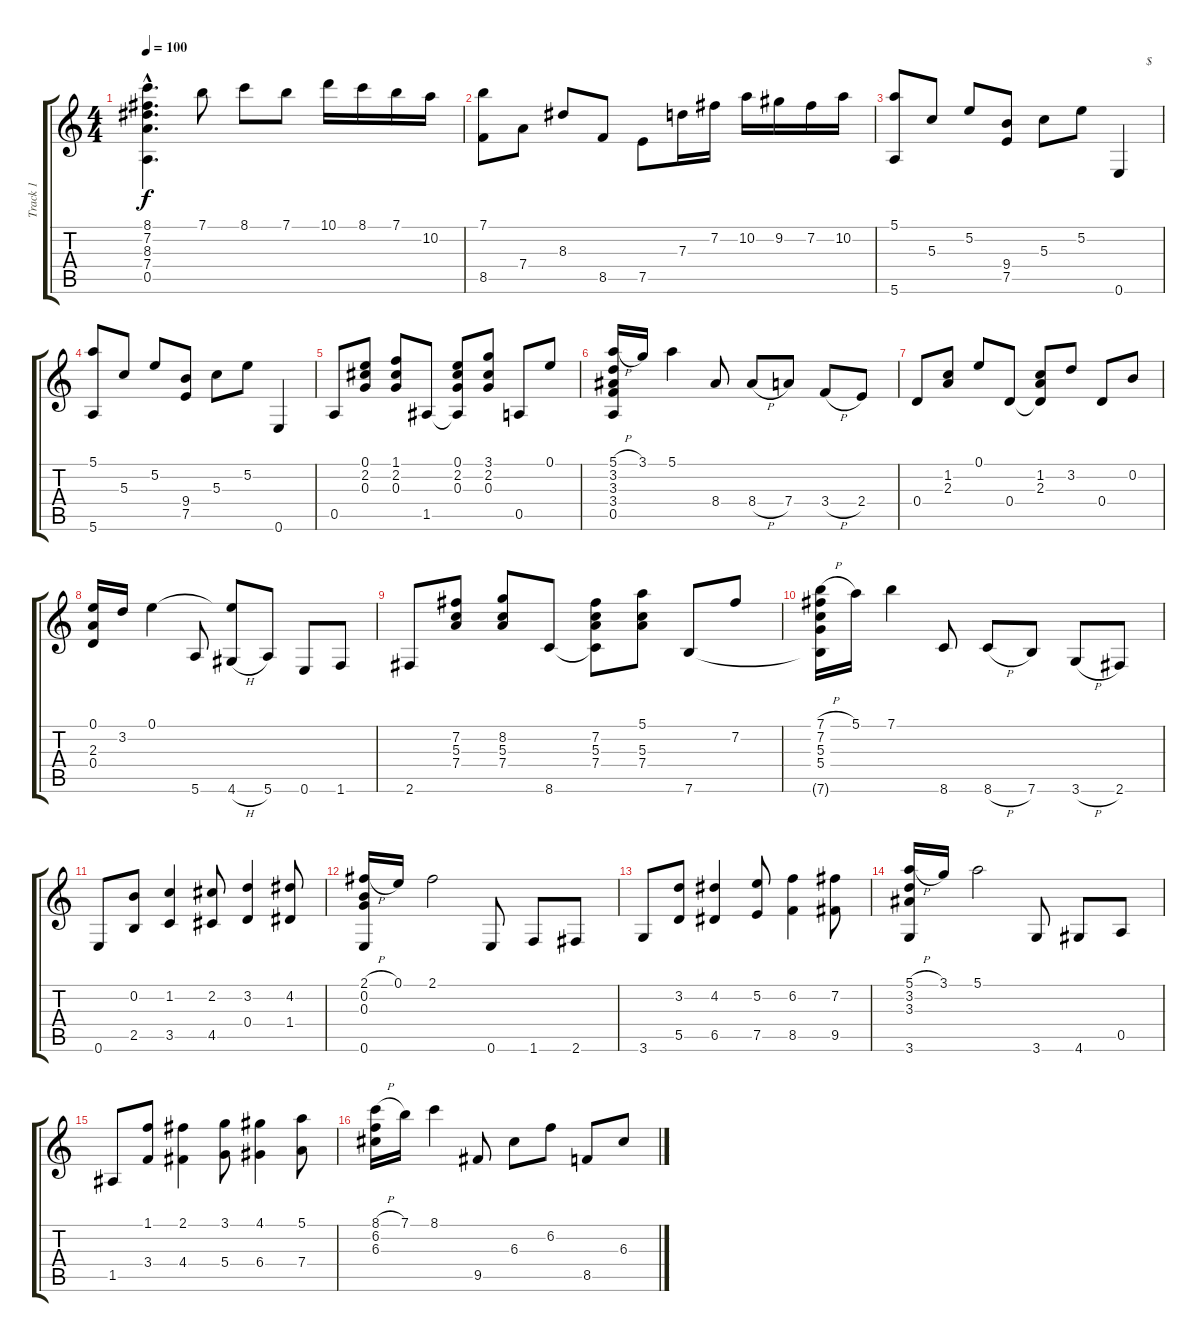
\track ("Track 1" "Track 1") {instrument acousticguitarnylon}
\staff {score tabs}
\tuning (E4 B3 G3 D3 A2 E2) {hide}
\ts (4 4)
\tempo 100
\clef g2
\ks c
(8.1{hac} 7.2{hac} 8.3{hac} 7.4{hac} 0.5{hac}).4{d dy f} 7.1.8 8.1.8 7.1.8 10.1.16 8.1.16 7.1.16 10.2.16 |
(7.1 8.5).8 7.4.8 8.3.8 8.5.8 7.5.8 7.3.16 7.2.16 10.2.16 9.2.16 7.2.16 10.2.16 |
(5.1 5.6).8 5.3.8 5.2.8 (9.4 7.5).8 5.3.8 5.2.8 0.6.4{txt "         $"} |
(5.1 5.6).8 5.3.8 5.2.8 (9.4 7.5).8 5.3.8 5.2.8 0.6.4 |
0.5.8 (0.1 2.2 0.3).8 (1.1 2.2 0.3).8 1.5.8 (0.1 2.2 0.3 1.5{t}).8 (3.1 2.2 0.3).8 0.5.8 0.1.8 |
(5.1{h} 3.2 3.3 3.4 0.5).16 3.1.16 5.1.4 8.4.8 8.4{h}.8 7.4.8 3.4{h}.8 2.4.8 |
0.4.8 (1.2 2.3).8 0.1.8 0.4.8 (1.2 2.3 0.4{t}).8 3.2.8 0.4.8 0.2.8 |
(0.1 2.3 0.4).16 3.2.16 0.1.4 5.6.8 (0.1{t} 4.6{h}).8 5.6.8 0.6.8 1.6.8 |
2.6.8 (7.2 5.3 7.4).8 (8.2 5.3 7.4).8 8.6.8 (7.2 5.3 7.4 8.6{t}).8 (5.1 5.3 7.4).8 7.6.8 7.2.8 |
(7.1{h} 7.2 5.3 5.4 7.6{t}).16 5.1.16 7.1.4 8.6.8 8.6{h}.8 7.6.8 3.6{h}.8 2.6.8 |
0.6.8 (0.2 2.5).8 (1.2 3.5).4 (2.2 4.5).8 (3.2 0.4).4 (4.2 1.4).8 |
(2.1{h} 0.2 0.3 0.6).16 0.1.16 2.1.2 0.6.8 1.6.8 2.6.8 |
3.6.8 (3.2 5.5).8 (4.2 6.5).4 (5.2 7.5).8 (6.2 8.5).4 (7.2 9.5).8 |
(5.1{h} 3.2 3.3 3.6).16 3.1.16 5.1.2 3.6.8 4.6.8 0.5.8 |
1.5.8 (1.1 3.4).8 (2.1 4.4).4 (3.1 5.4).8 (4.1 6.4).4 (5.1 7.4).8 |
(8.1{h} 6.2 6.3).16 7.1.16 8.1.4 9.5.8 6.3.8 6.2.8 8.5.8 6.3.8
